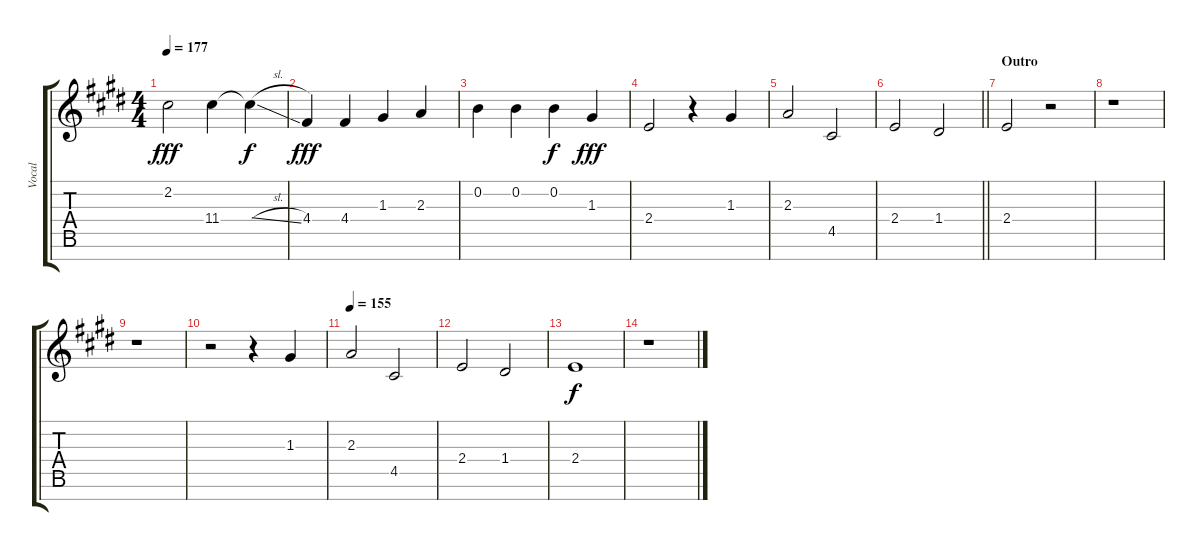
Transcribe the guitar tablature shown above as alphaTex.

\track ("Vocal" "Vocal") {instrument voiceoohs}
\staff {score tabs}
\tuning (E5 B4 G4 D4 A3 E3 B2) {hide}
\ts (4 4)
\tempo 177
\clef g2
\ks e
2.2.2{dy fff} 11.4.4 11.4{sl t}.4{dy f} |
4.4.4{dy fff} 4.4.4 1.3.4 2.3.4 |
0.2.4 0.2.4 0.2.4{dy f} 1.3.4{dy fff} |
2.4.2 r.4 1.3.4 |
2.3.2 4.5.2 |
\barLineRight lightlight
2.4.2 1.4.2 |
\section ("" "Outro")
2.4.2 r.2 |
r.1 |
r.1 |
r.2 r.4 1.3.4 |
\tempo 155
2.3.2 4.5.2 |
2.4.2 1.4.2 |
2.4.1{dy f} |
r.1
